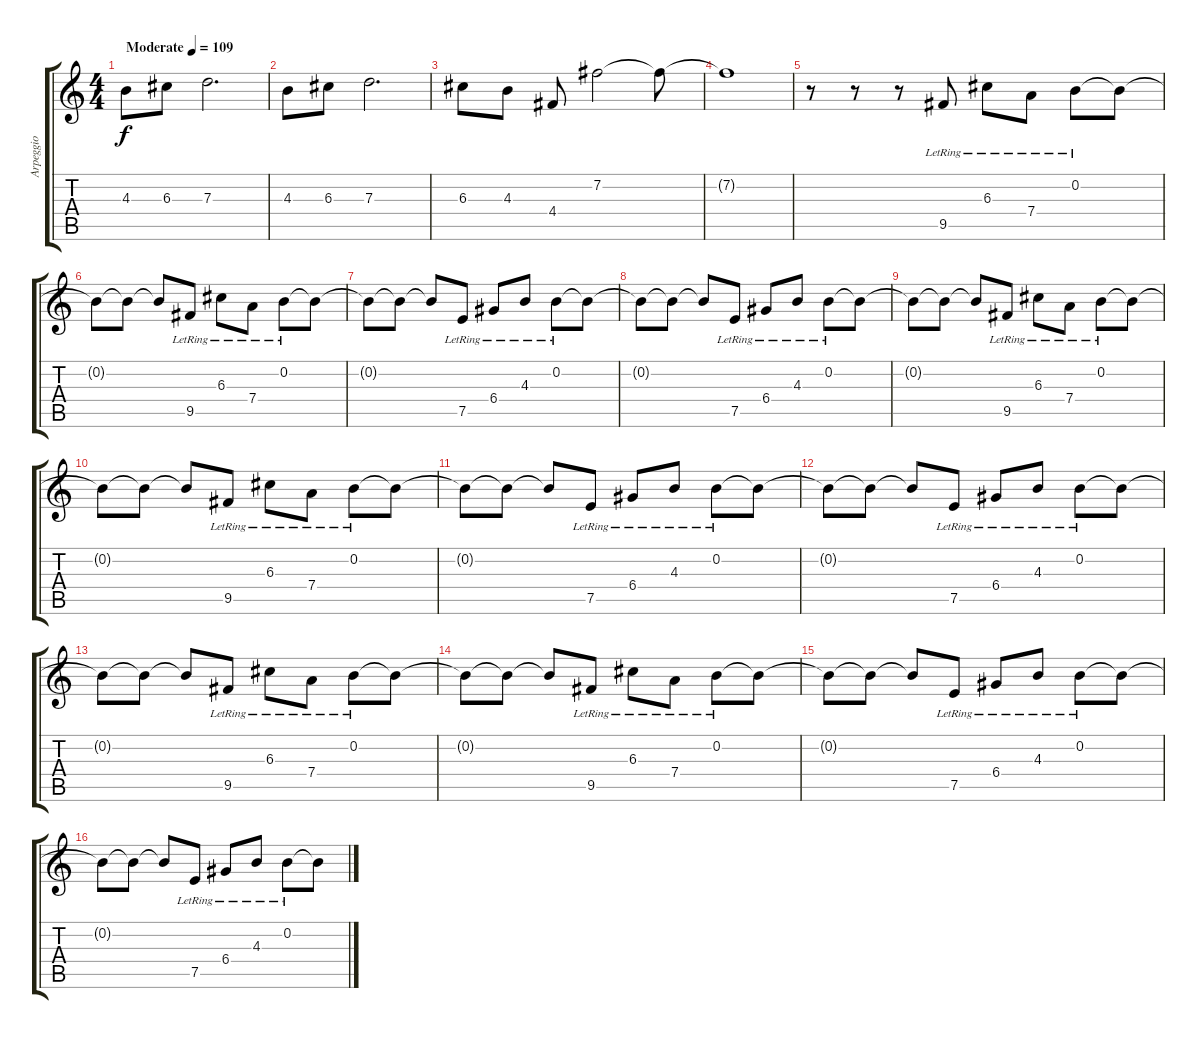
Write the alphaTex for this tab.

\track ("Arpeggio" "Arpeggio") {instrument electricguitarclean}
\staff {score tabs}
\tuning (E4 B3 G3 D3 A2 E2) {hide}
\ts (4 4)
\tempo (109 "Moderate")
\clef g2
\ks c
4.3.8{dy f instrument electricguitarclean} 6.3.8 7.3.2{d} |
4.3.8 6.3.8 7.3.2{d} |
6.3.8 4.3.8 4.4.8 7.2.2 7.2{t}.8 |
7.2{t}.1 |
r.8 r.8 r.8 9.5{lr}.8 6.3{lr}.8 7.4{lr}.8 0.2{lr}.8 0.2{t}.8 |
0.2{t}.8 0.2{t}.8 0.2{t}.8 9.5{lr}.8 6.3{lr}.8 7.4{lr}.8 0.2{lr}.8 0.2{t}.8 |
0.2{t}.8 0.2{t}.8 0.2{t}.8 7.5{lr}.8 6.4{lr}.8 4.3{lr}.8 0.2{lr}.8 0.2{t}.8 |
0.2{t}.8 0.2{t}.8 0.2{t}.8 7.5{lr}.8 6.4{lr}.8 4.3{lr}.8 0.2{lr}.8 0.2{t}.8 |
0.2{t}.8 0.2{t}.8 0.2{t}.8 9.5{lr}.8 6.3{lr}.8 7.4{lr}.8 0.2{lr}.8 0.2{t}.8 |
0.2{t}.8 0.2{t}.8 0.2{t}.8 9.5{lr}.8 6.3{lr}.8 7.4{lr}.8 0.2{lr}.8 0.2{t}.8 |
0.2{t}.8 0.2{t}.8 0.2{t}.8 7.5{lr}.8 6.4{lr}.8 4.3{lr}.8 0.2{lr}.8 0.2{t}.8 |
0.2{t}.8 0.2{t}.8 0.2{t}.8 7.5{lr}.8 6.4{lr}.8 4.3{lr}.8 0.2{lr}.8 0.2{t}.8 |
0.2{t}.8 0.2{t}.8 0.2{t}.8 9.5{lr}.8 6.3{lr}.8 7.4{lr}.8 0.2{lr}.8 0.2{t}.8 |
0.2{t}.8 0.2{t}.8 0.2{t}.8 9.5{lr}.8 6.3{lr}.8 7.4{lr}.8 0.2{lr}.8 0.2{t}.8 |
0.2{t}.8 0.2{t}.8 0.2{t}.8 7.5{lr}.8 6.4{lr}.8 4.3{lr}.8 0.2{lr}.8 0.2{t}.8 |
0.2{t}.8 0.2{t}.8 0.2{t}.8 7.5{lr}.8 6.4{lr}.8 4.3{lr}.8 0.2{lr}.8 0.2{t}.8
